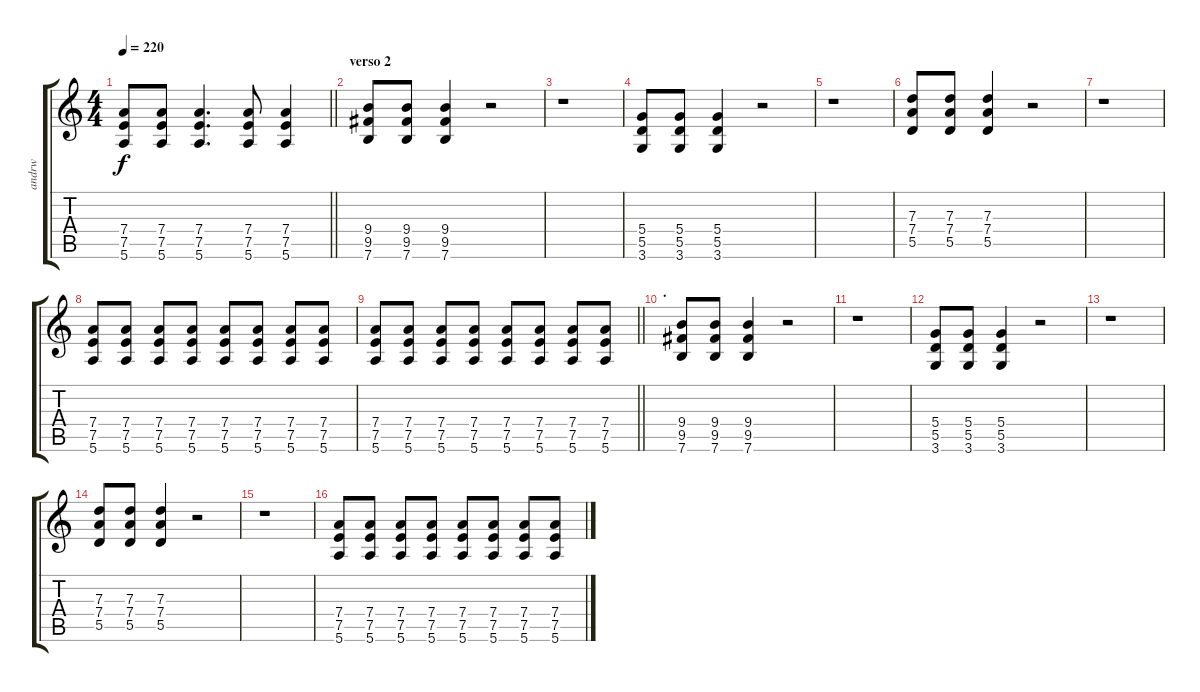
\track ("andrw" "andrw") {instrument distortionguitar}
\staff {score tabs}
\tuning (E4 B3 G3 D3 A2 E2) {hide}
\ts (4 4)
\tempo 220
\clef g2
\barLineRight lightlight
\ks c
(7.4{t} 7.5{t} 5.6{t}).8{dy f} (7.4 7.5 5.6).8 (7.4 7.5 5.6).4{d} (7.4 7.5 5.6).8 (7.4 7.5 5.6).4 |
\section ("" "verso 2")
(9.4 9.5 7.6).8 (9.4 9.5 7.6).8 (9.4 9.5 7.6).4 r.2 |
r.1 |
(5.4 5.5 3.6).8 (5.4 5.5 3.6).8 (5.4 5.5 3.6).4 r.2 |
r.1 |
(7.3 7.4 5.5).8 (7.3 7.4 5.5).8 (7.3 7.4 5.5).4 r.2 |
r.1 |
(7.4 7.5 5.6).8 (7.4 7.5 5.6).8 (7.4 7.5 5.6).8 (7.4 7.5 5.6).8 (7.4 7.5 5.6).8 (7.4 7.5 5.6).8 (7.4 7.5 5.6).8 (7.4 7.5 5.6).8 |
\barLineRight lightlight
(7.4 7.5 5.6).8 (7.4 7.5 5.6).8 (7.4 7.5 5.6).8 (7.4 7.5 5.6).8 (7.4 7.5 5.6).8 (7.4 7.5 5.6).8 (7.4 7.5 5.6).8 (7.4 7.5 5.6).8 |
\section ("" ".")
(9.4 9.5 7.6).8 (9.4 9.5 7.6).8 (9.4 9.5 7.6).4 r.2 |
r.1 |
(5.4 5.5 3.6).8 (5.4 5.5 3.6).8 (5.4 5.5 3.6).4 r.2 |
r.1 |
(7.3 7.4 5.5).8 (7.3 7.4 5.5).8 (7.3 7.4 5.5).4 r.2 |
r.1 |
(7.4 7.5 5.6).8 (7.4 7.5 5.6).8 (7.4 7.5 5.6).8 (7.4 7.5 5.6).8 (7.4 7.5 5.6).8 (7.4 7.5 5.6).8 (7.4 7.5 5.6).8 (7.4 7.5 5.6).8
